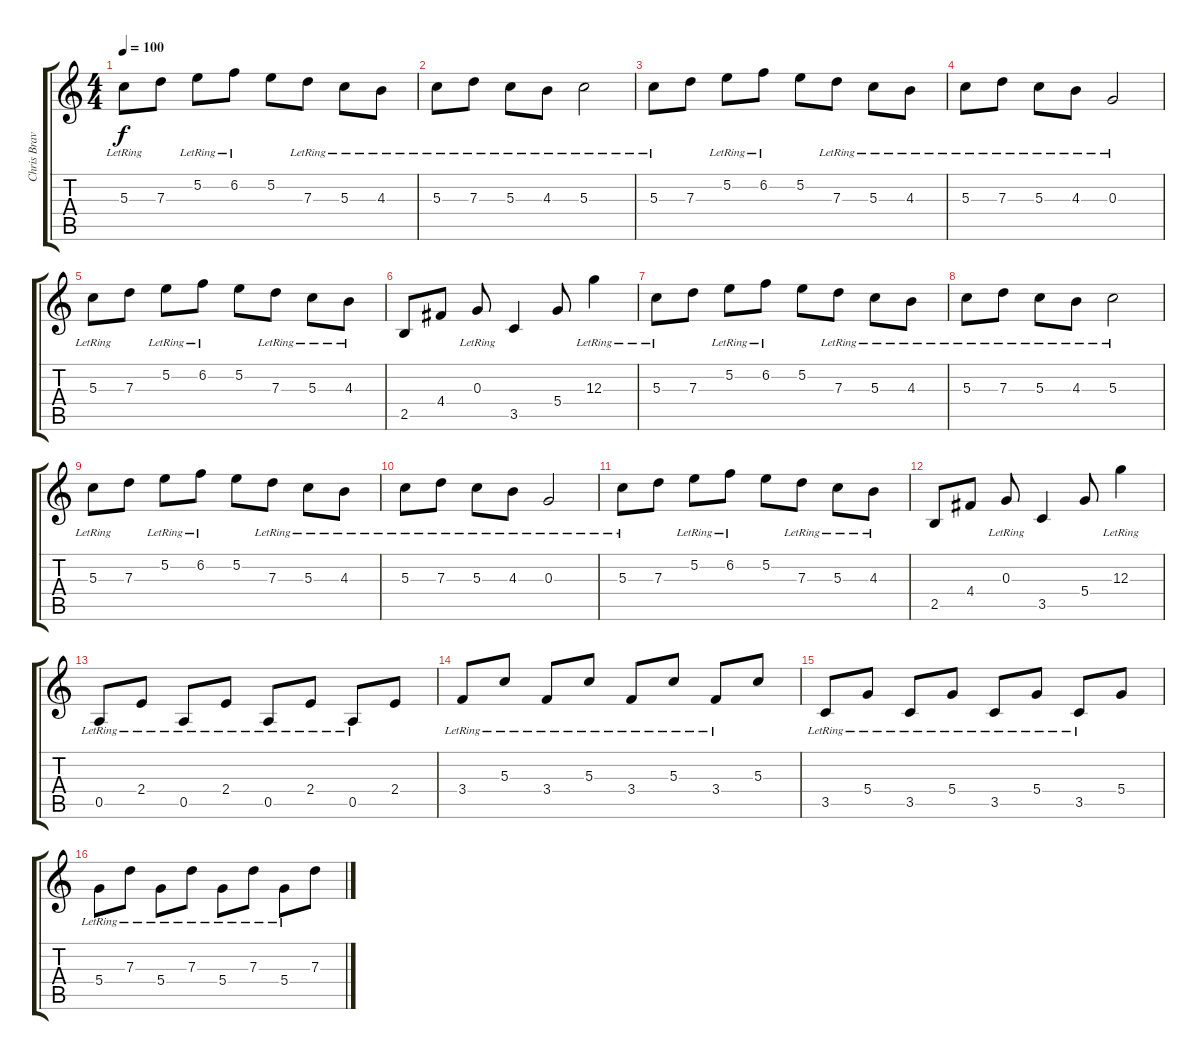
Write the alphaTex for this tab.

\track ("Chris Brave" "Chris Brav") {instrument electricguitarmuted}
\staff {score tabs}
\tuning (E4 B3 G3 D3 A2 E2) {hide}
\ts (4 4)
\section ("" "")
\tempo 100
\clef g2
\ks c
5.3{lr}.8{dy f instrument electricguitarmuted} 7.3.8 5.2{lr}.8 6.2{lr}.8 5.2.8 7.3{lr}.8 5.3{lr}.8 4.3{lr}.8 |
\section ("" "")
5.3{lr}.8 7.3{lr}.8 5.3{lr}.8 4.3{lr}.8 5.3{lr}.2 |
\section ("" "")
5.3{lr}.8 7.3.8 5.2{lr}.8 6.2{lr}.8 5.2.8 7.3{lr}.8 5.3{lr}.8 4.3{lr}.8 |
\section ("" "")
5.3{lr}.8 7.3{lr}.8 5.3{lr}.8 4.3{lr}.8 0.3{lr}.2 |
5.3{lr}.8 7.3.8 5.2{lr}.8 6.2{lr}.8 5.2.8 7.3{lr}.8 5.3{lr}.8 4.3{lr}.8 |
2.5.8 4.4.8 0.3{lr}.8 3.5.4 5.4.8 12.3{lr}.4 |
5.3{lr}.8 7.3.8 5.2{lr}.8 6.2{lr}.8 5.2.8 7.3{lr}.8 5.3{lr}.8 4.3{lr}.8 |
5.3{lr}.8 7.3{lr}.8 5.3{lr}.8 4.3{lr}.8 5.3{lr}.2 |
5.3{lr}.8 7.3.8 5.2{lr}.8 6.2{lr}.8 5.2.8 7.3{lr}.8 5.3{lr}.8 4.3{lr}.8 |
5.3{lr}.8 7.3{lr}.8 5.3{lr}.8 4.3{lr}.8 0.3{lr}.2 |
5.3{lr}.8 7.3.8 5.2{lr}.8 6.2{lr}.8 5.2.8 7.3{lr}.8 5.3{lr}.8 4.3{lr}.8 |
2.5.8 4.4.8 0.3{lr}.8 3.5.4 5.4.8 12.3{lr}.4 |
\section ("" "")
0.5{lr}.8 2.4{lr}.8 0.5{lr}.8 2.4{lr}.8 0.5{lr}.8 2.4{lr}.8 0.5{lr}.8 2.4.8 |
3.4{lr}.8 5.3{lr}.8 3.4{lr}.8 5.3{lr}.8 3.4{lr}.8 5.3{lr}.8 3.4{lr}.8 5.3.8 |
3.5{lr}.8 5.4{lr}.8 3.5{lr}.8 5.4{lr}.8 3.5{lr}.8 5.4{lr}.8 3.5{lr}.8 5.4.8 |
5.4{lr}.8 7.3{lr}.8 5.4{lr}.8 7.3{lr}.8 5.4{lr}.8 7.3{lr}.8 5.4{lr}.8 7.3.8
